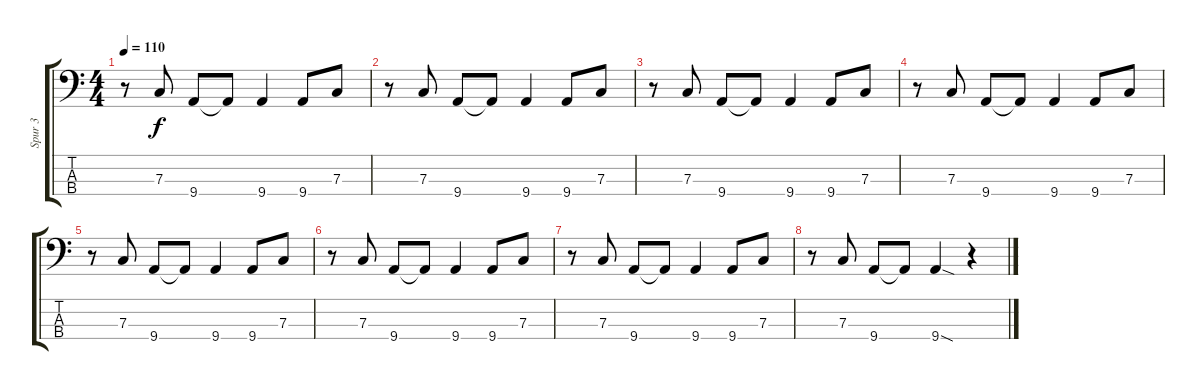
\track ("Spur 3" "Spur 3") {instrument electricbasspick}
\staff {score tabs}
\tuning (Eb2 Bb1 F1 C1) {hide}
\ts (4 4)
\tempo 110
\clef f4
\ks c
r.8{dy f} 7.3.8 9.4.8 9.4{t}.8 9.4.4 9.4.8 7.3.8 |
r.8 7.3.8 9.4.8 9.4{t}.8 9.4.4 9.4.8 7.3.8 |
r.8 7.3.8 9.4.8 9.4{t}.8 9.4.4 9.4.8 7.3.8 |
r.8 7.3.8 9.4.8 9.4{t}.8 9.4.4 9.4.8 7.3.8 |
r.8 7.3.8 9.4.8 9.4{t}.8 9.4.4 9.4.8 7.3.8 |
r.8 7.3.8 9.4.8 9.4{t}.8 9.4.4 9.4.8 7.3.8 |
r.8 7.3.8 9.4.8 9.4{t}.8 9.4.4 9.4.8 7.3.8 |
r.8 7.3.8 9.4.8 9.4{t}.8 9.4{sod}.4 r.4
